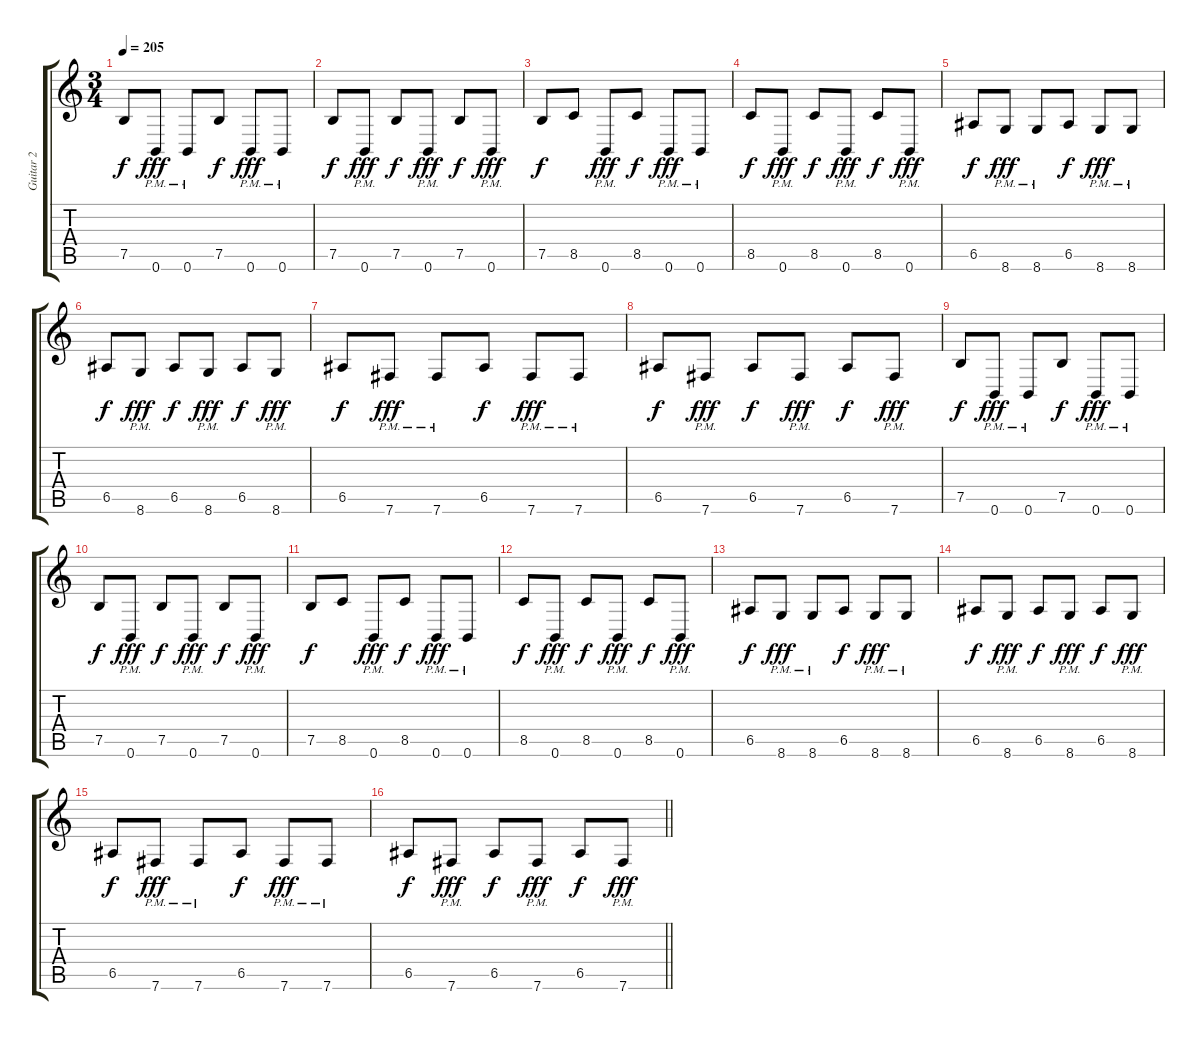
\track ("Guitar 2" "Guitar 2") {instrument distortionguitar}
\staff {score tabs}
\tuning (B3 Gb3 D3 A2 E2 B1) {hide}
\ts (3 4)
\tempo 205
\clef g2
\ks c
7.5.8{dy f} 0.6{pm}.8{dy fff} 0.6{pm}.8 7.5.8{dy f} 0.6{pm}.8{dy fff} 0.6{pm}.8 |
7.5.8{dy f} 0.6{pm}.8{dy fff} 7.5.8{dy f} 0.6{pm}.8{dy fff} 7.5.8{dy f} 0.6{pm}.8{dy fff} |
7.5.8{dy f} 8.5.8 0.6{pm}.8{dy fff} 8.5.8{dy f} 0.6{pm}.8{dy fff} 0.6{pm}.8 |
8.5.8{dy f} 0.6{pm}.8{dy fff} 8.5.8{dy f} 0.6{pm}.8{dy fff} 8.5.8{dy f} 0.6{pm}.8{dy fff} |
6.5.8{dy f} 8.6{pm}.8{dy fff} 8.6{pm}.8 6.5.8{dy f} 8.6{pm}.8{dy fff} 8.6{pm}.8 |
6.5.8{dy f} 8.6{pm}.8{dy fff} 6.5.8{dy f} 8.6{pm}.8{dy fff} 6.5.8{dy f} 8.6{pm}.8{dy fff} |
6.5.8{dy f} 7.6{pm}.8{dy fff} 7.6{pm}.8 6.5.8{dy f} 7.6{pm}.8{dy fff} 7.6{pm}.8 |
6.5.8{dy f} 7.6{pm}.8{dy fff} 6.5.8{dy f} 7.6{pm}.8{dy fff} 6.5.8{dy f} 7.6{pm}.8{dy fff} |
7.5.8{dy f} 0.6{pm}.8{dy fff} 0.6{pm}.8 7.5.8{dy f} 0.6{pm}.8{dy fff} 0.6{pm}.8 |
7.5.8{dy f} 0.6{pm}.8{dy fff} 7.5.8{dy f} 0.6{pm}.8{dy fff} 7.5.8{dy f} 0.6{pm}.8{dy fff} |
7.5.8{dy f} 8.5.8 0.6{pm}.8{dy fff} 8.5.8{dy f} 0.6{pm}.8{dy fff} 0.6{pm}.8 |
8.5.8{dy f} 0.6{pm}.8{dy fff} 8.5.8{dy f} 0.6{pm}.8{dy fff} 8.5.8{dy f} 0.6{pm}.8{dy fff} |
6.5.8{dy f} 8.6{pm}.8{dy fff} 8.6{pm}.8 6.5.8{dy f} 8.6{pm}.8{dy fff} 8.6{pm}.8 |
6.5.8{dy f} 8.6{pm}.8{dy fff} 6.5.8{dy f} 8.6{pm}.8{dy fff} 6.5.8{dy f} 8.6{pm}.8{dy fff} |
6.5.8{dy f} 7.6{pm}.8{dy fff} 7.6{pm}.8 6.5.8{dy f} 7.6{pm}.8{dy fff} 7.6{pm}.8 |
\barLineRight lightlight
6.5.8{dy f} 7.6{pm}.8{dy fff} 6.5.8{dy f} 7.6{pm}.8{dy fff} 6.5.8{dy f} 7.6{pm}.8{dy fff}
